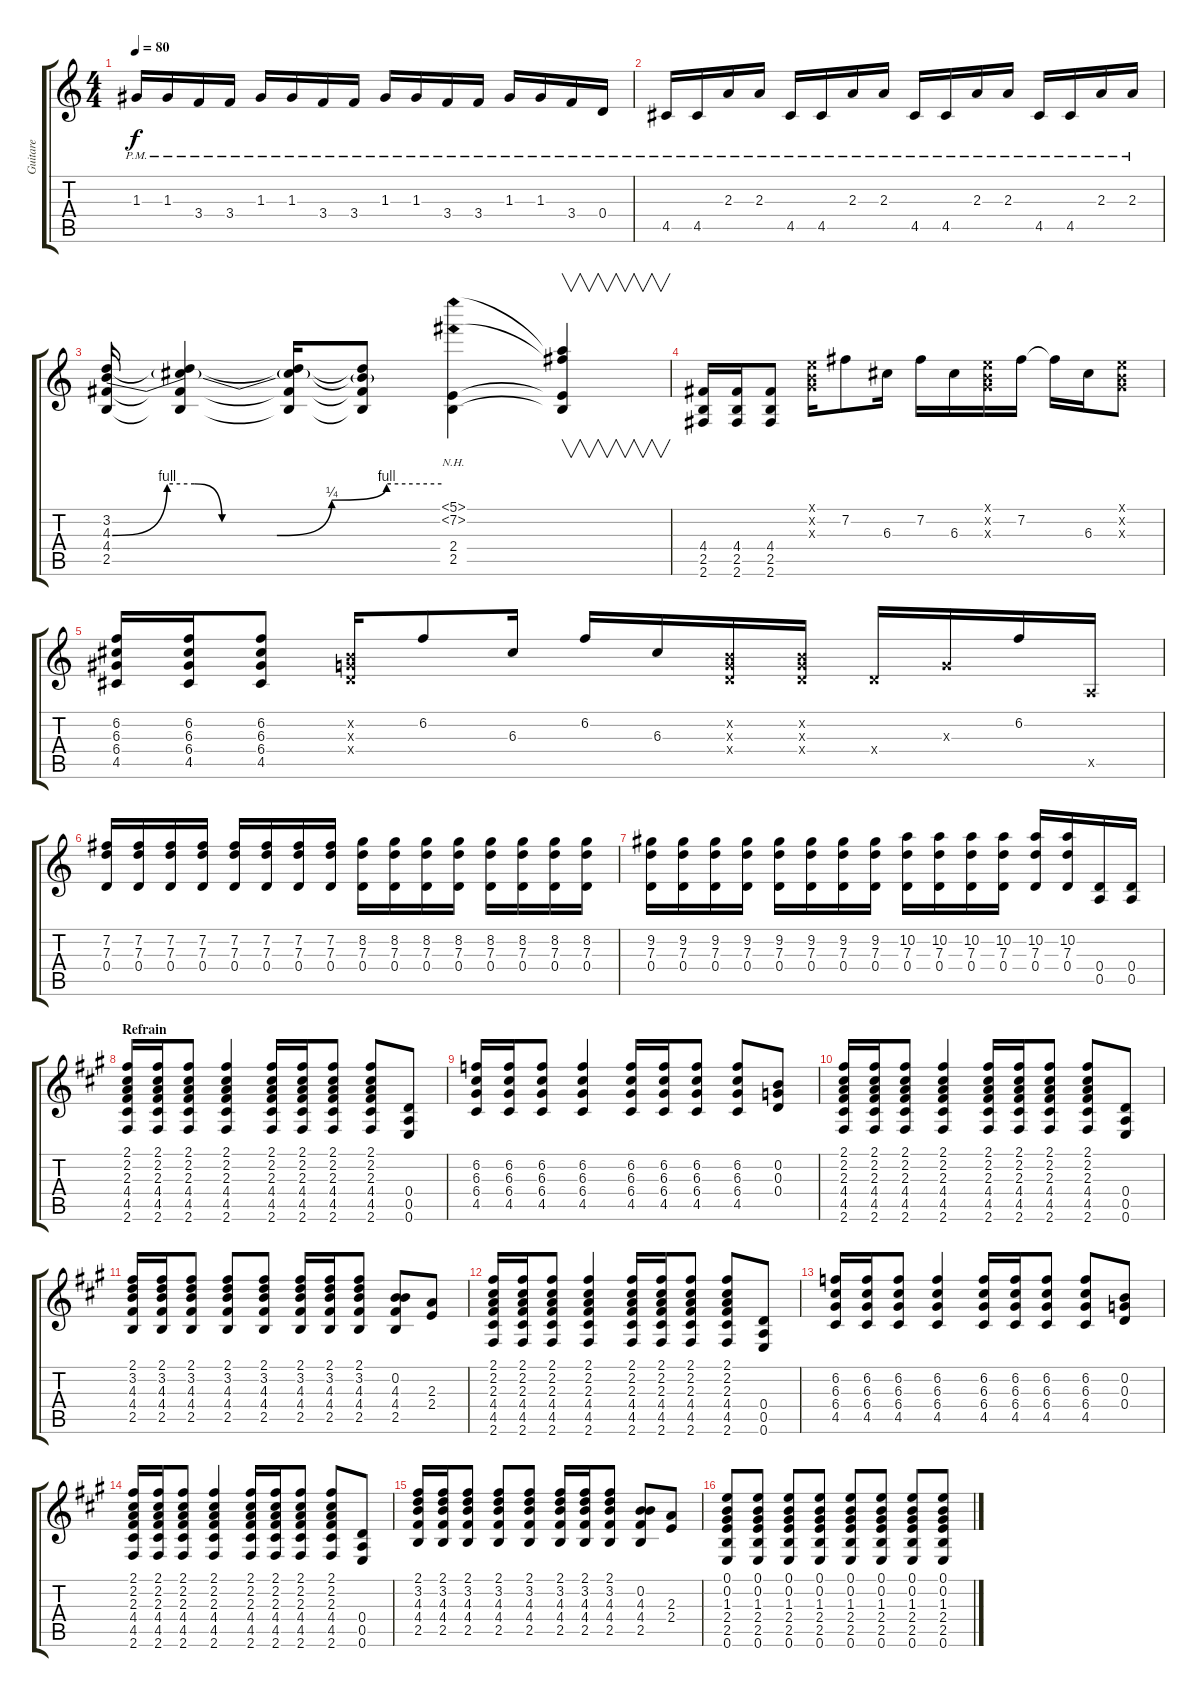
\track ("Guitare" "Guitare") {instrument overdrivenguitar}
\staff {score tabs}
\tuning (E4 B3 G3 D3 A2 E2) {hide}
\ts (4 4)
\tempo 80
\clef g2
\ks c
1.3{pm}.16{dy f} 1.3{pm}.16 3.4{pm}.16 3.4{pm}.16 1.3{pm}.16 1.3{pm}.16 3.4{pm}.16 3.4{pm}.16 1.3{pm}.16 1.3{pm}.16 3.4{pm}.16 3.4{pm}.16 1.3{pm}.16 1.3{pm}.16 3.4{pm}.16 0.4{pm}.16 |
4.5{pm}.16 4.5{pm}.16 2.3{pm}.16 2.3{pm}.16 4.5{pm}.16 4.5{pm}.16 2.3{pm}.16 2.3{pm}.16 4.5{pm}.16 4.5{pm}.16 2.3{pm}.16 2.3{pm}.16 4.5{pm}.16 4.5{pm}.16 2.3{pm}.16 2.3{pm}.16 |
(3.2 4.3{be (custom 0 0 10 4 15 4 20 0 30 0 40 1 50 4 60 4)} 4.4 2.5).16{instrument overdrivenguitar} (3.2{t} 4.3{t} 4.4{t} 2.5{t}).4 (3.2{t} 4.3{t} 4.4{t} 2.5{t}).16 (3.2{t} 4.3{t} 4.4{t} 2.5{t}).8 (5.1{nh} 7.2{nh} 2.4 2.5).4 (5.1{t} 7.2{t} 2.4{t} 2.5{t}).4{v} |
(4.4 2.5 2.6).16 (4.4 2.5 2.6).16 (4.4 2.5 2.6).8 (0.1{x} 0.2{x} 0.3{x}).16 7.2.8 6.3.16 7.2.16 6.3.16 (0.1{x} 0.2{x} 0.3{x}).16 7.2.16 7.2{t}.16 6.3.16 (0.1{x} 0.2{x} 0.3{x}).8 |
(6.2 6.3 6.4 4.5).16 (6.2 6.3 6.4 4.5).16 (6.2 6.3 6.4 4.5).8 (0.2{x} 0.3{x} 0.4{x}).16 6.2.8 6.3.16 6.2.16 6.3.16 (0.2{x} 0.3{x} 0.4{x}).16 (0.2{x} 0.3{x} 0.4{x}).16 0.4{x}.16 0.3{x}.16 6.2.16 0.5{x}.16 |
(7.2 7.3 0.4).16 (7.2 7.3 0.4).16 (7.2 7.3 0.4).16 (7.2 7.3 0.4).16 (7.2 7.3 0.4).16 (7.2 7.3 0.4).16 (7.2 7.3 0.4).16 (7.2 7.3 0.4).16 (8.2 7.3 0.4).16 (8.2 7.3 0.4).16 (8.2 7.3 0.4).16 (8.2 7.3 0.4).16 (8.2 7.3 0.4).16 (8.2 7.3 0.4).16 (8.2 7.3 0.4).16 (8.2 7.3 0.4).16 |
(9.2 7.3 0.4).16 (9.2 7.3 0.4).16 (9.2 7.3 0.4).16 (9.2 7.3 0.4).16 (9.2 7.3 0.4).16 (9.2 7.3 0.4).16 (9.2 7.3 0.4).16 (9.2 7.3 0.4).16 (10.2 7.3 0.4).16 (10.2 7.3 0.4).16 (10.2 7.3 0.4).16 (10.2 7.3 0.4).16 (10.2 7.3 0.4).16 (10.2 7.3 0.4).16 (0.4 0.5).16 (0.4 0.5).16 |
\section ("" "Refrain")
\ks a
(2.1 2.2 2.3 4.4 4.5 2.6).16 (2.1 2.2 2.3 4.4 4.5 2.6).16 (2.1 2.2 2.3 4.4 4.5 2.6).8 (2.1 2.2 2.3 4.4 4.5 2.6).4 (2.1 2.2 2.3 4.4 4.5 2.6).16 (2.1 2.2 2.3 4.4 4.5 2.6).16 (2.1 2.2 2.3 4.4 4.5 2.6).8 (2.1 2.2 2.3 4.4 4.5 2.6).8 (0.4 0.5 0.6).8 |
(6.2 6.3 6.4 4.5).16 (6.2 6.3 6.4 4.5).16 (6.2 6.3 6.4 4.5).8 (6.2 6.3 6.4 4.5).4 (6.2 6.3 6.4 4.5).16 (6.2 6.3 6.4 4.5).16 (6.2 6.3 6.4 4.5).8 (6.2 6.3 6.4 4.5).8 (0.2 0.3 0.4).8 |
(2.1 2.2 2.3 4.4 4.5 2.6).16 (2.1 2.2 2.3 4.4 4.5 2.6).16 (2.1 2.2 2.3 4.4 4.5 2.6).8 (2.1 2.2 2.3 4.4 4.5 2.6).4 (2.1 2.2 2.3 4.4 4.5 2.6).16 (2.1 2.2 2.3 4.4 4.5 2.6).16 (2.1 2.2 2.3 4.4 4.5 2.6).8 (2.1 2.2 2.3 4.4 4.5 2.6).8 (0.4 0.5 0.6).8 |
(2.1 3.2 4.3 4.4 2.5).16 (2.1 3.2 4.3 4.4 2.5).16 (2.1 3.2 4.3 4.4 2.5).8 (2.1 3.2 4.3 4.4 2.5).8 (2.1 3.2 4.3 4.4 2.5).8 (2.1 3.2 4.3 4.4 2.5).16 (2.1 3.2 4.3 4.4 2.5).16 (2.1 3.2 4.3 4.4 2.5).8 (0.2 4.3 4.4 2.5).8 (2.3 2.4).8 |
(2.1 2.2 2.3 4.4 4.5 2.6).16 (2.1 2.2 2.3 4.4 4.5 2.6).16 (2.1 2.2 2.3 4.4 4.5 2.6).8 (2.1 2.2 2.3 4.4 4.5 2.6).4 (2.1 2.2 2.3 4.4 4.5 2.6).16 (2.1 2.2 2.3 4.4 4.5 2.6).16 (2.1 2.2 2.3 4.4 4.5 2.6).8 (2.1 2.2 2.3 4.4 4.5 2.6).8 (0.4 0.5 0.6).8 |
(6.2 6.3 6.4 4.5).16 (6.2 6.3 6.4 4.5).16 (6.2 6.3 6.4 4.5).8 (6.2 6.3 6.4 4.5).4 (6.2 6.3 6.4 4.5).16 (6.2 6.3 6.4 4.5).16 (6.2 6.3 6.4 4.5).8 (6.2 6.3 6.4 4.5).8 (0.2 0.3 0.4).8 |
(2.1 2.2 2.3 4.4 4.5 2.6).16 (2.1 2.2 2.3 4.4 4.5 2.6).16 (2.1 2.2 2.3 4.4 4.5 2.6).8 (2.1 2.2 2.3 4.4 4.5 2.6).4 (2.1 2.2 2.3 4.4 4.5 2.6).16 (2.1 2.2 2.3 4.4 4.5 2.6).16 (2.1 2.2 2.3 4.4 4.5 2.6).8 (2.1 2.2 2.3 4.4 4.5 2.6).8 (0.4 0.5 0.6).8 |
(2.1 3.2 4.3 4.4 2.5).16 (2.1 3.2 4.3 4.4 2.5).16 (2.1 3.2 4.3 4.4 2.5).8 (2.1 3.2 4.3 4.4 2.5).8 (2.1 3.2 4.3 4.4 2.5).8 (2.1 3.2 4.3 4.4 2.5).16 (2.1 3.2 4.3 4.4 2.5).16 (2.1 3.2 4.3 4.4 2.5).8 (0.2 4.3 4.4 2.5).8 (2.3 2.4).8 |
(0.1 0.2 1.3 2.4 2.5 0.6).8 (0.1 0.2 1.3 2.4 2.5 0.6).8 (0.1 0.2 1.3 2.4 2.5 0.6).8 (0.1 0.2 1.3 2.4 2.5 0.6).8 (0.1 0.2 1.3 2.4 2.5 0.6).8 (0.1 0.2 1.3 2.4 2.5 0.6).8 (0.1 0.2 1.3 2.4 2.5 0.6).8 (0.1 0.2 1.3 2.4 2.5 0.6).8
